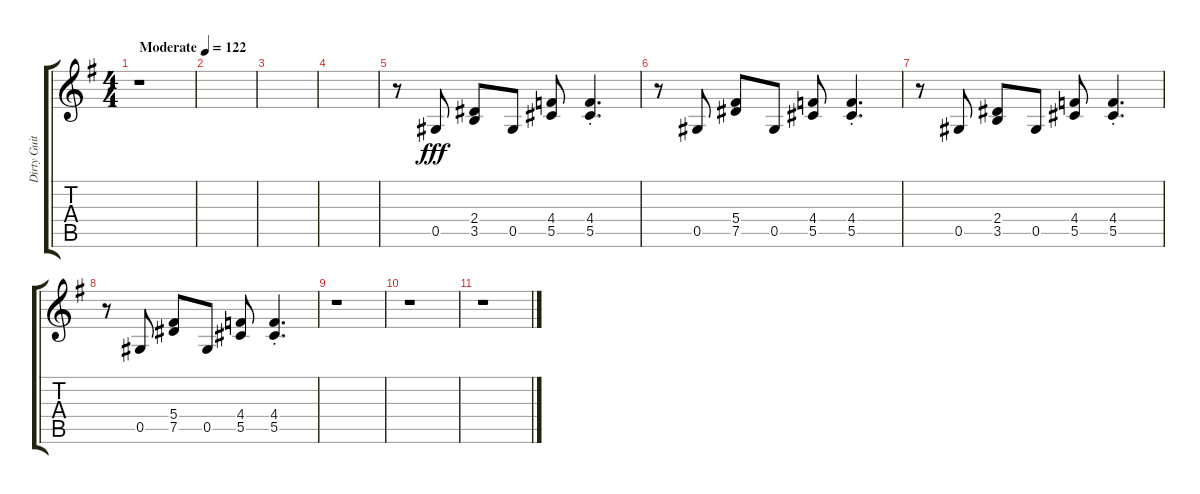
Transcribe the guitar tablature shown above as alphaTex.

\track ("Dirty Guitar" "Dirty Guit") {instrument overdrivenguitar}
\staff {score tabs}
\tuning (Eb4 Bb3 Gb3 Db3 Ab2 Eb2) {hide}
\ts (4 4)
\tempo (122 "Moderate")
\clef g2
\ks g
r.1{dy fff instrument overdrivenguitar} |
|
|
|
r.8 0.5.8 (2.4 3.5).8 0.5.8 (4.4 5.5).8 (4.4{st} 5.5{st}).4{d} |
r.8 0.5.8 (5.4 7.5).8 0.5.8 (4.4 5.5).8 (4.4{st} 5.5{st}).4{d} |
r.8 0.5.8 (2.4 3.5).8 0.5.8 (4.4 5.5).8 (4.4{st} 5.5{st}).4{d} |
r.8 0.5.8 (5.4 7.5).8 0.5.8 (4.4 5.5).8 (4.4{st} 5.5{st}).4{d} |
r.1 |
r.1 |
r.1
